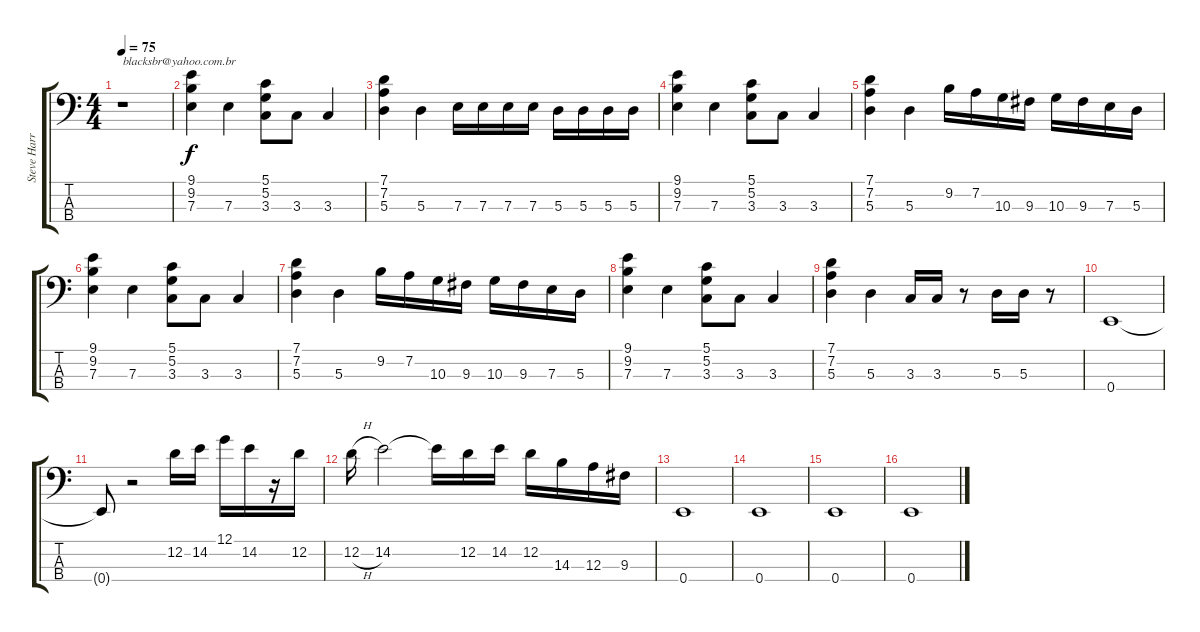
\track ("Steve Harris" "Steve Harr") {instrument electricbassfinger}
\staff {score tabs}
\tuning (G2 D2 A1 E1) {hide}
\ts (4 4)
\tempo 75
\clef f4
\ks c
r.1{txt "blacksbr@yahoo.com.br" dy f instrument electricbassfinger} |
(9.1 9.2 7.3).4 7.3.4 (5.1 5.2 3.3).8 3.3.8 3.3.4 |
(7.1 7.2 5.3).4 5.3.4 7.3.16 7.3.16 7.3.16 7.3.16 5.3.16 5.3.16 5.3.16 5.3.16 |
(9.1 9.2 7.3).4 7.3.4 (5.1 5.2 3.3).8 3.3.8 3.3.4 |
(7.1 7.2 5.3).4 5.3.4 9.2.16 7.2.16 10.3.16 9.3.16 10.3.16 9.3.16 7.3.16 5.3.16 |
(9.1 9.2 7.3).4 7.3.4 (5.1 5.2 3.3).8 3.3.8 3.3.4 |
(7.1 7.2 5.3).4 5.3.4 9.2.16 7.2.16 10.3.16 9.3.16 10.3.16 9.3.16 7.3.16 5.3.16 |
(9.1 9.2 7.3).4 7.3.4 (5.1 5.2 3.3).8 3.3.8 3.3.4 |
(7.1 7.2 5.3).4 5.3.4 3.3.16 3.3.16 r.8 5.3.16 5.3.16 r.8 |
0.4.1 |
0.4{t}.8 r.2 12.2.16 14.2.16 12.1.16 14.2.16 r.16 12.2.16 |
12.2{h}.16 14.2.2 14.2{t}.16 12.2.16 14.2.16 12.2.16 14.3.16 12.3.16 9.3.16 |
0.4.1 |
0.4.1 |
0.4.1 |
0.4.1
